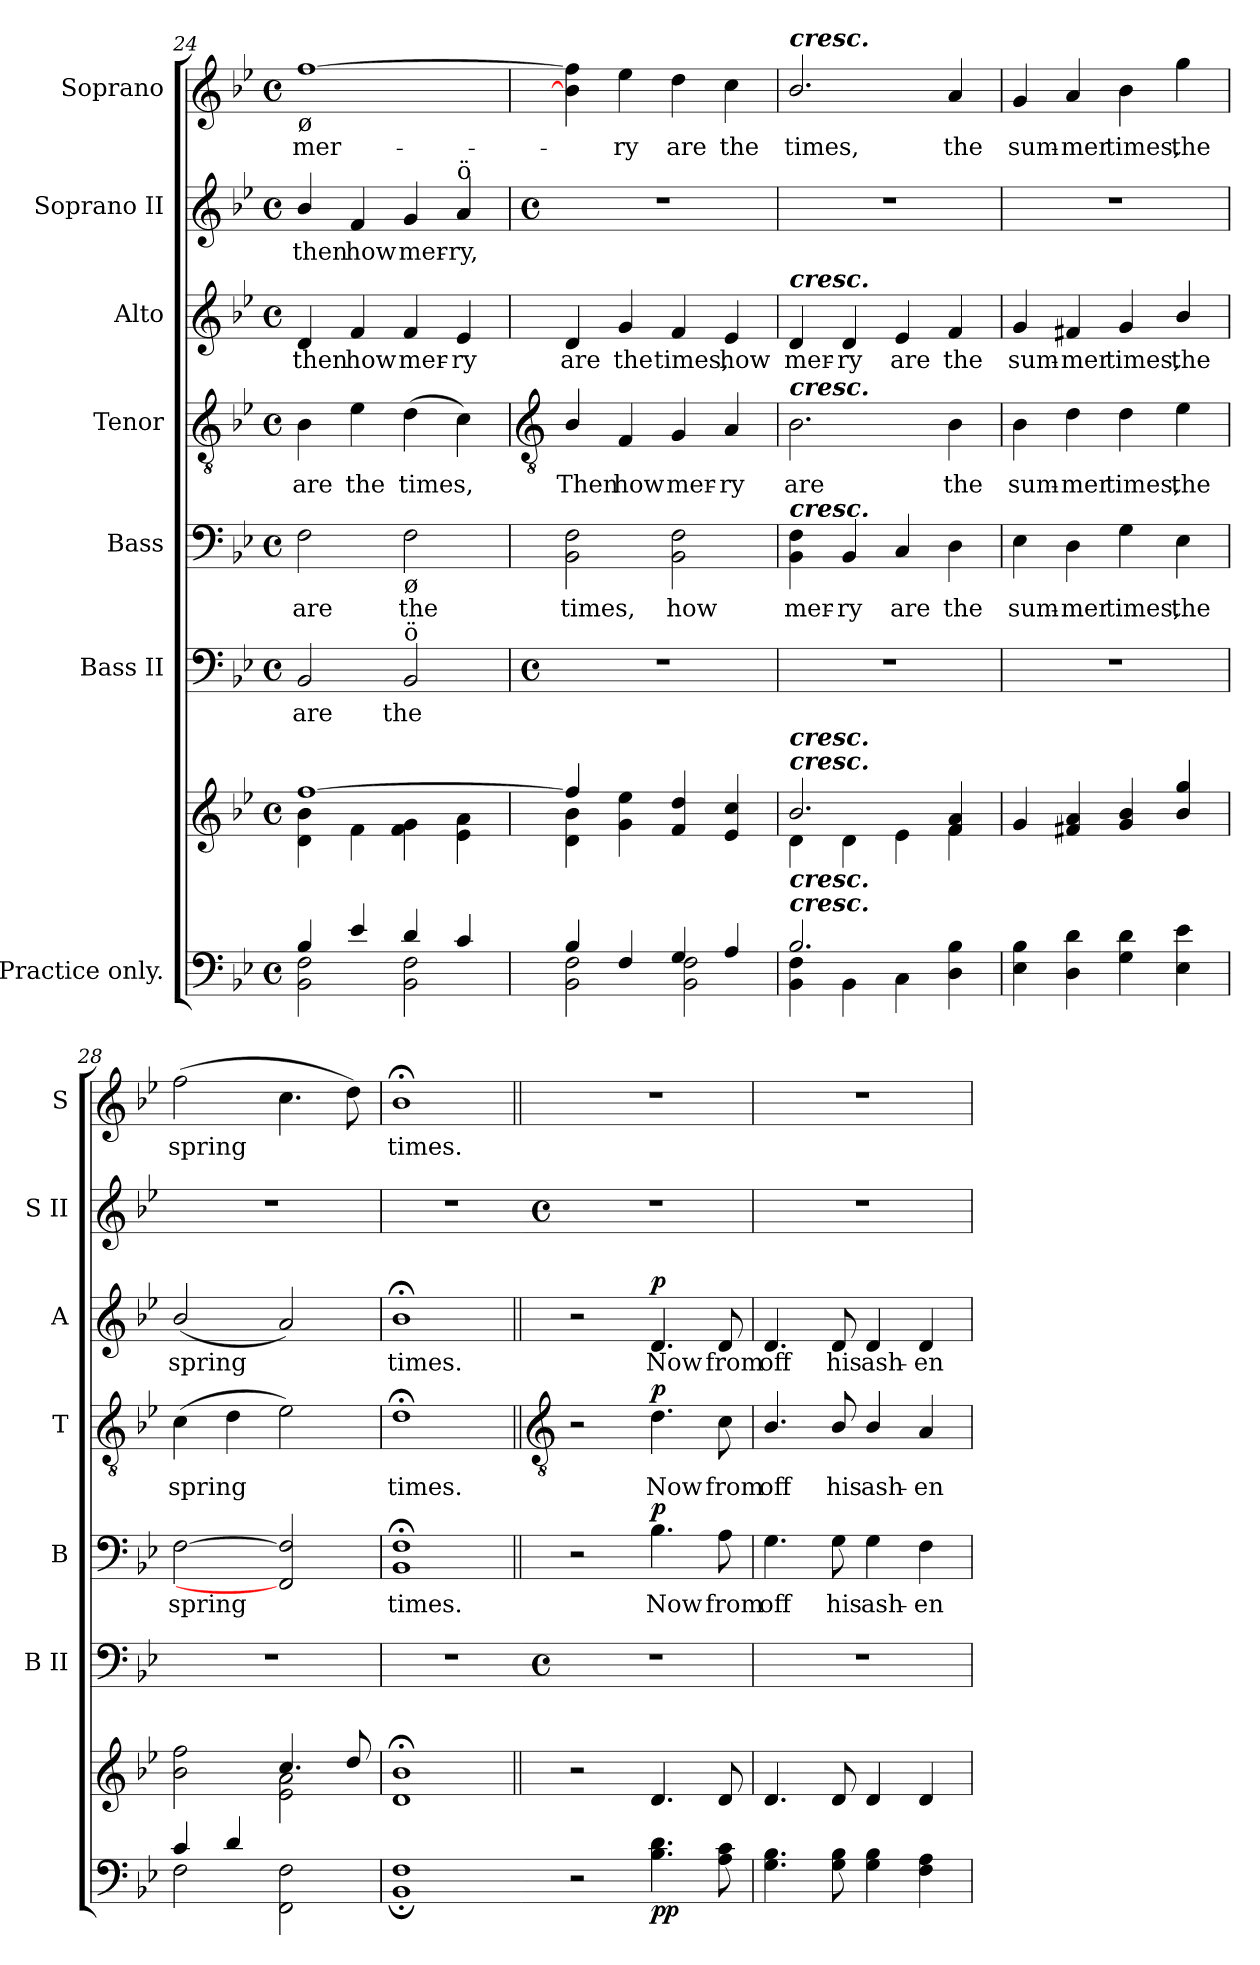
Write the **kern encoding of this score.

**kern	**kern	**dynam	**kern	**text	**kern	**text	**dynam	**kern	**text	**dynam	**kern	**text	**dynam	**kern	**text	**kern	**text
*part7	*part7	*part7	*part6	*part6	*part5	*part5	*part5	*part4	*part4	*part4	*part3	*part3	*part3	*part2	*part2	*part1	*part1
*staff8	*staff7	*staff7/8	*staff6	*staff6	*staff5	*staff5	*staff5	*staff4	*staff4	*staff4	*staff3	*staff3	*staff3	*staff2	*staff2	*staff1	*staff1
*I"Practice only.	*	*	*I"Bass II	*	*I"Bass	*	*	*I"Tenor	*	*	*I"Alto	*	*	*I"Soprano II	*	*I"Soprano	*
*	*	*	*I'B II	*	*I'B	*	*	*I'T	*	*	*I'A	*	*	*I'S II	*	*I'S	*
*clefF4	*clefG2	*	*clefF4	*	*clefF4	*	*	*clefGv2	*	*	*clefG2	*	*	*clefG2	*	*clefG2	*
*k[b-e-]	*k[b-e-]	*	*k[b-e-]	*	*k[b-e-]	*	*	*k[b-e-]	*	*	*k[b-e-]	*	*	*k[b-e-]	*	*k[b-e-]	*
*B-:	*B-:	*	*B-:	*	*B-:	*	*	*B-:	*	*	*B-:	*	*	*B-:	*	*B-:	*
*M4/4	*M4/4	*	*M4/4	*	*M4/4	*	*	*M4/4	*	*	*M4/4	*	*	*M4/4	*	*M4/4	*
*met(c)	*met(c)	*	*met(c)	*	*met(c)	*	*	*met(c)	*	*	*met(c)	*	*	*met(c)	*	*met(c)	*
=24	=24	=24	=24	=24	=24	=24	=24	=24	=24	=24	=24	=24	=24	=24	=24	=24	=24
*^	*^	*	*	*	*	*	*	*	*	*	*	*	*	*	*	*	*
!	!	!	!	!	!	!	!	!	!	!	!	!	!	!	!	!	!	!LO:TX:b:t=ø	!
!	!	!	!	!	!	!LO:LY:b	!	!LO:LY:b	!	!	!LO:LY:b	!	!	!LO:LY:b	!	!	!LO:LY:b	!	!LO:LY:b
4B-/	2BB-\ 2F\	[1ff	4d\ 4b-\	.	2BB-	are	2F	are	.	4B-	are	.	4d	then	.	4b-/	then	[1ff	mer-
!	!	!	!	!	!	!	!	!	!	!	!LO:LY:b	!	!	!LO:LY:b	!	!	!LO:LY:b	!	!
4e-/	.	.	4f\	.	.	.	.	.	.	4e-	the	.	4f	how	.	4f	how	.	.
!	!	!	!	!	!	!	!LO:TX:b:t=ø	!	!	!	!	!	!	!	!	!	!	!	!
!	!	!	!	!	!LO:TX:a:t=ö	!	!	!	!	!	!	!	!	!	!	!	!	!	!
!	!	!	!	!	!	!LO:LY:b	!	!LO:LY:b	!	!	!LO:LY:b	!	!	!LO:LY:b	!	!	!LO:LY:b	!	!
4d/	2BB-\ 2F\	.	4f\ 4g\	.	2BB-	the	2F	the	.	(>4d	times,	.	4f	mer-	.	4g	mer-	.	.
!	!	!	!	!	!	!	!	!	!	!	!	!	!	!	!	!LO:TX:a:t=ö	!	!	!
!	!	!	!	!	!	!	!	!	!	!	!	!	!	!LO:LY:b	!	!	!LO:LY:b	!	!
4c/	.	.	4e-\ 4a\	.	.	.	.	.	.	4c)	.	.	4e-	-ry	.	4a	-ry,	.	.
!!LO:LB:g=z
=25	=25	=25	=25	=25	=25	=25	=25	=25	=25	=25	=25	=25	=25	=25	=25	=25	=25	=25	=25
*	*	*	*	*	*	*	*	*	*	*clefGv2	*	*	*	*	*	*	*	*	*
*	*	*	*	*	*M4/4	*	*	*	*	*	*	*	*	*	*	*M4/4	*	*	*
*	*	*	*	*	*met(c)	*	*	*	*	*	*	*	*	*	*	*met(c)	*	*	*
!	!	!	!	!	!	!	!	!LO:LY:b	!	!	!LO:LY:b	!	!	!LO:LY:b	!	!	!	!	!
4B-/	2BB-\ 2F\	4ff/]	4d\ 4b-\	.	1r	.	2BB- 2F	times,	.	4B-/	Then	.	4d	are	.	1r	.	4b-] 4ff]	.
!	!	!	!	!	!	!	!	!	!	!	!LO:LY:b	!	!	!LO:LY:b	!	!	!	!	!LO:LY:b
4F/	.	4g 4ee-	2.ryy	.	.	.	.	.	.	4F	how	.	4g	the	.	.	.	4ee-	ry
!	!	!	!	!	!	!	!	!LO:LY:b	!	!	!LO:LY:b	!	!	!LO:LY:b	!	!	!	!	!LO:LY:b
4G/	2BB-\ 2F\	4f 4dd	.	.	.	.	2BB- 2F	how	.	4G	mer-	.	4f	times,	.	.	.	4dd	are
!	!	!	!	!	!	!	!	!	!	!	!LO:LY:b	!	!	!LO:LY:b	!	!	!	!	!LO:LY:b
4A/	.	4e- 4cc	.	.	.	.	.	.	.	4A	-ry	.	4e-	how	.	.	.	4cc	the
=26	=26	=26	=26	=26	=26	=26	=26	=26	=26	=26	=26	=26	=26	=26	=26	=26	=26	=26	=26
!	!	!	!	!	!	!	!	!	!	!	!	!	!	!	!	!	!	!LO:TX:a:Bi:t=cresc.	!
!	!	!	!	!	!	!	!	!	!	!	!	!	!LO:TX:a:Bi:t=cresc.	!	!	!	!	!	!
!	!	!	!	!	!	!	!	!	!	!LO:TX:a:Bi:t=cresc.	!	!	!	!	!	!	!	!	!
!	!	!	!	!	!	!	!LO:TX:a:Bi:t=cresc.	!	!	!	!	!	!	!	!	!	!	!	!
!	!	!LO:TX:a:Bi:t=cresc.	!	!	!	!	!	!	!	!	!	!	!	!	!	!	!	!	!
!	!	!LO:TX:a:Bi:t=cresc.	!	!	!	!	!	!	!	!	!	!	!	!	!	!	!	!	!
!LO:TX:a:Bi:t=cresc.	!	!	!	!	!	!	!	!	!	!	!	!	!	!	!	!	!	!	!
!LO:TX:a:Bi:t=cresc.	!	!	!	!	!	!	!	!	!	!	!	!	!	!	!	!	!	!	!
!	!	!	!	!	!	!	!	!LO:LY:b	!	!	!LO:LY:b	!	!	!LO:LY:b	!	!	!	!	!LO:LY:b
2.B-/	4BB-\ 4F\	2.b-/	4d\	.	1r	.	4BB- 4F	mer-	.	2.B-	are	.	4d	mer-	.	1r	.	2.b-/	times,
!	!	!	!	!	!	!	!	!LO:LY:b	!	!	!	!	!	!LO:LY:b	!	!	!	!	!
.	4BB-\	.	4d\	.	.	.	4BB-	-ry	.	.	.	.	4d	-ry	.	.	.	.	.
!	!	!	!	!	!	!	!	!LO:LY:b	!	!	!	!	!	!LO:LY:b	!	!	!	!	!
.	4C\	.	4e-\	.	.	.	4C	are	.	.	.	.	4e-	are	.	.	.	.	.
!	!	!	!	!	!	!	!	!LO:LY:b	!	!	!LO:LY:b	!	!	!LO:LY:b	!	!	!	!	!LO:LY:b
4ryy	4D\ 4B-\	4f 4a	4f\	.	.	.	4D	the	.	4B-	the	.	4f	the	.	.	.	4a	the
=27	=27	=27	=27	=27	=27	=27	=27	=27	=27	=27	=27	=27	=27	=27	=27	=27	=27	=27	=27
!	!	!	!	!	!	!	!	!LO:LY:b	!	!	!LO:LY:b	!	!	!LO:LY:b	!	!	!	!	!LO:LY:b
1ryy	4E-\ 4B-\	4g	1ryy	.	1r	.	4E-	sum-	.	4B-	sum-	.	4g	sum-	.	1r	.	4g	sum-
!	!	!	!	!	!	!	!	!LO:LY:b	!	!	!LO:LY:b	!	!	!LO:LY:b	!	!	!	!	!LO:LY:b
.	4D\ 4d\	4f#X 4a	.	.	.	.	4D	-mer	.	4d	-mer	.	4f#X	-mer	.	.	.	4a	-mer
!	!	!	!	!	!	!	!	!LO:LY:b	!	!	!LO:LY:b	!	!	!LO:LY:b	!	!	!	!	!LO:LY:b
.	4G\ 4d\	4g 4b-	.	.	.	.	4G	times,	.	4d	times,	.	4g	times,	.	.	.	4b-	times,
!	!	!	!	!	!	!	!	!LO:LY:b	!	!	!LO:LY:b	!	!	!LO:LY:b	!	!	!	!	!LO:LY:b
.	4E-\ 4e-\	4b- 4gg	.	.	.	.	4E-	the	.	4e-	the	.	4b-/	the	.	.	.	4gg	the
=28	=28	=28	=28	=28	=28	=28	=28	=28	=28	=28	=28	=28	=28	=28	=28	=28	=28	=28	=28
!	!	!	!	!	!	!	!	!LO:LY:b	!	!	!LO:LY:b	!	!	!LO:LY:b	!	!	!	!	!LO:LY:b
4c/	2F\	2b- 2ff	2ryy	.	1r	.	[2F	spring	.	(>4c	spring	.	(<2b-/	spring	.	1r	.	(>2ff	spring
4d/	.	.	.	.	.	.	.	.	.	4d	.	.	.	.	.	.	.	.	.
2ryy	2FF\ 2F\	4.cc/	2e-\ 2a\	.	.	.	2FF] 2F]	.	.	2e-)	.	.	2a)	.	.	.	.	4.cc	.
.	.	8dd/	.	.	.	.	.	.	.	.	.	.	.	.	.	.	.	8dd)	.
=29	=29	=29	=29	=29	=29	=29	=29	=29	=29	=29	=29	=29	=29	=29	=29	=29	=29	=29	=29
!	!	!	!	!	!	!	!	!LO:LY:b	!	!	!LO:LY:b	!	!	!LO:LY:b	!	!	!	!	!LO:LY:b
1ryy	1BB-\;< 1F\;<	1d;< 1b-;<	1ryy	.	1r	.	1BB-;< 1F;<	times.	.	1d;<	times.	.	1b-;<	times.	.	1r	.	1b-;<	times.
*v	*v	*	*	*	*	*	*	*	*	*	*	*	*	*	*	*	*	*	*
*	*v	*v	*	*	*	*	*	*	*	*	*	*	*	*	*	*	*	*
!!LO:LB:g=z
=30||	=30||	=30||	=30	=30||	=30||	=30||	=30||	=30||	=30||	=30||	=30||	=30||	=30||	=30	=30||	=30||	=30||
*	*	*	*	*	*	*	*	*clefGv2	*	*	*	*	*	*	*	*	*
*	*	*	*M4/4	*	*	*	*	*	*	*	*	*	*	*M4/4	*	*	*
*	*	*	*met(c)	*	*	*	*	*	*	*	*	*	*	*met(c)	*	*	*
2r	2r	.	1r	.	2r	.	.	2r	.	.	2r	.	.	1r	.	1r	.
!	!	!LO:DY:b=2	!	!	!	!LO:LY:b	!	!	!LO:LY:b	!	!	!LO:LY:b	!	!	!	!	!
!	!	!LO:DY:n=1:b	!	!	!	!	!LO:DY:b	!	!	!LO:DY:b	!	!	!LO:DY:b	!	!	!	!
4.B- 4.d	4.d	p p	.	.	4.B-	Now	p	4.d	Now	p	4.d	Now	p	.	.	.	.
!	!	!	!	!	!	!LO:LY:b	!	!	!LO:LY:b	!	!	!LO:LY:b	!	!	!	!	!
8A 8c	8d	.	.	.	8A	from	.	8c	from	.	8d	from	.	.	.	.	.
=31	=31	=31	=31	=31	=31	=31	=31	=31	=31	=31	=31	=31	=31	=31	=31	=31	=31
!	!	!	!	!	!	!LO:LY:b	!	!	!LO:LY:b	!	!	!LO:LY:b	!	!	!	!	!
4.G 4.B-	4.d	.	1r	.	4.G	off	.	4.B-/	off	.	4.d	off	.	1r	.	1r	.
!	!	!	!	!	!	!LO:LY:b	!	!	!LO:LY:b	!	!	!LO:LY:b	!	!	!	!	!
8G 8B-	8d	.	.	.	8G	his	.	8B-/	his	.	8d	his	.	.	.	.	.
!	!	!	!	!	!	!LO:LY:b	!	!	!LO:LY:b	!	!	!LO:LY:b	!	!	!	!	!
4G 4B-	4d	.	.	.	4G	ash-	.	4B-/	ash-	.	4d	ash-	.	.	.	.	.
!	!	!	!	!	!	!LO:LY:b	!	!	!LO:LY:b	!	!	!LO:LY:b	!	!	!	!	!
4F 4A	4d	.	.	.	4F	-en	.	4A	-en	.	4d	-en	.	.	.	.	.
=	=	=	=	=	=	=	=	=	=	=	=	=	=	=	=	=	=
*-	*-	*-	*-	*-	*-	*-	*-	*-	*-	*-	*-	*-	*-	*-	*-	*-	*-
